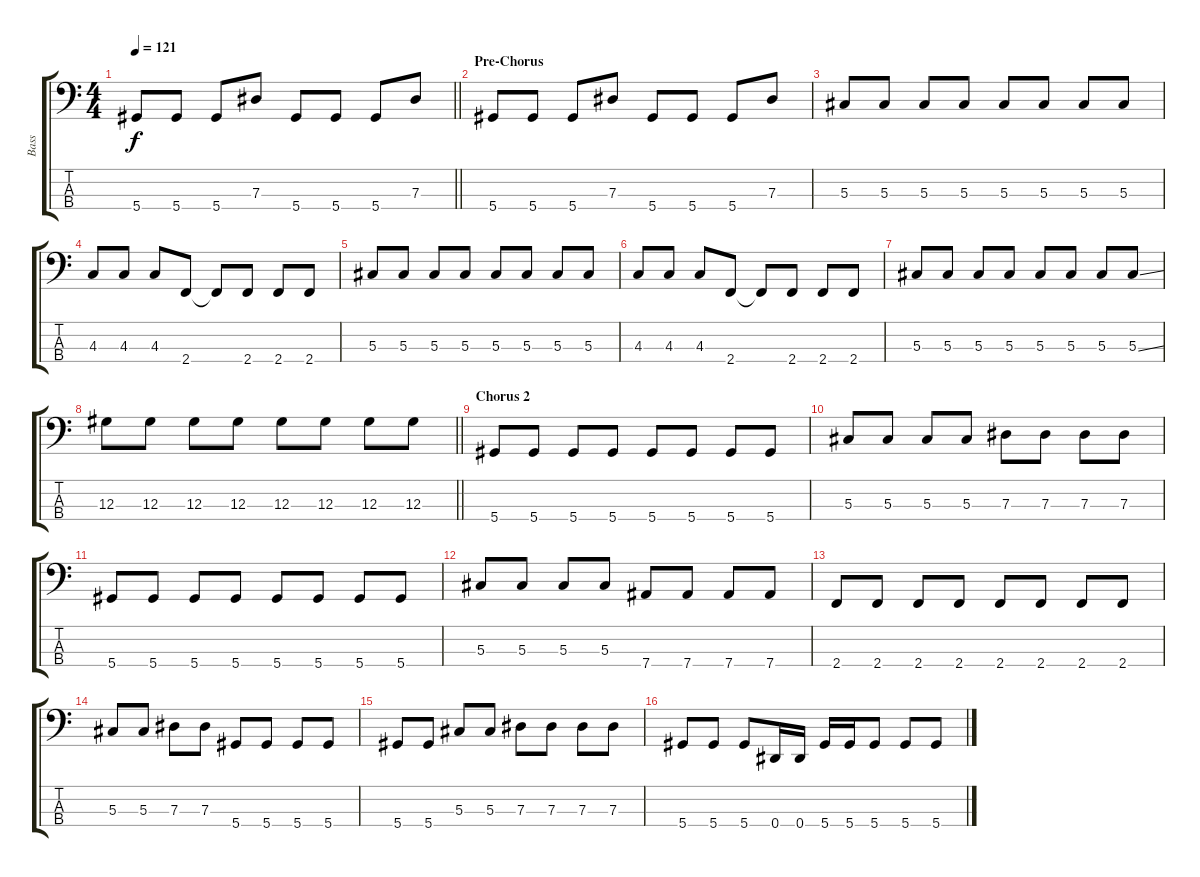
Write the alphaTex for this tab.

\track ("Bass" "Bass") {instrument electricbassfinger}
\staff {score tabs}
\tuning (Gb2 Db2 Ab1 Eb1) {hide}
\ts (4 4)
\tempo 121
\clef f4
\barLineRight lightlight
\ks c
5.4.8{dy f} 5.4.8 5.4.8 7.3.8 5.4.8 5.4.8 5.4.8 7.3.8 |
\section ("" "Pre-Chorus")
5.4.8 5.4.8 5.4.8 7.3.8 5.4.8 5.4.8 5.4.8 7.3.8 |
5.3.8 5.3.8 5.3.8 5.3.8 5.3.8 5.3.8 5.3.8 5.3.8 |
4.3.8 4.3.8 4.3.8 2.4.8 2.4{t}.8 2.4.8 2.4.8 2.4.8 |
5.3.8 5.3.8 5.3.8 5.3.8 5.3.8 5.3.8 5.3.8 5.3.8 |
4.3.8 4.3.8 4.3.8 2.4.8 2.4{t}.8 2.4.8 2.4.8 2.4.8 |
5.3.8 5.3.8 5.3.8 5.3.8 5.3.8 5.3.8 5.3.8 5.3{ss}.8 |
\barLineRight lightlight
12.3.8 12.3.8 12.3.8 12.3.8 12.3.8 12.3.8 12.3.8 12.3.8 |
\section ("" "Chorus 2")
5.4.8 5.4.8 5.4.8 5.4.8 5.4.8 5.4.8 5.4.8 5.4.8 |
5.3.8 5.3.8 5.3.8 5.3.8 7.3.8 7.3.8 7.3.8 7.3.8 |
5.4.8 5.4.8 5.4.8 5.4.8 5.4.8 5.4.8 5.4.8 5.4.8 |
5.3.8 5.3.8 5.3.8 5.3.8 7.4.8 7.4.8 7.4.8 7.4.8 |
2.4.8 2.4.8 2.4.8 2.4.8 2.4.8 2.4.8 2.4.8 2.4.8 |
5.3.8 5.3.8 7.3.8 7.3.8 5.4.8 5.4.8 5.4.8 5.4.8 |
5.4.8 5.4.8 5.3.8 5.3.8 7.3.8 7.3.8 7.3.8 7.3.8 |
5.4.8 5.4.8 5.4.8 0.4.16 0.4.16 5.4.16 5.4.16 5.4.8 5.4.8 5.4.8
